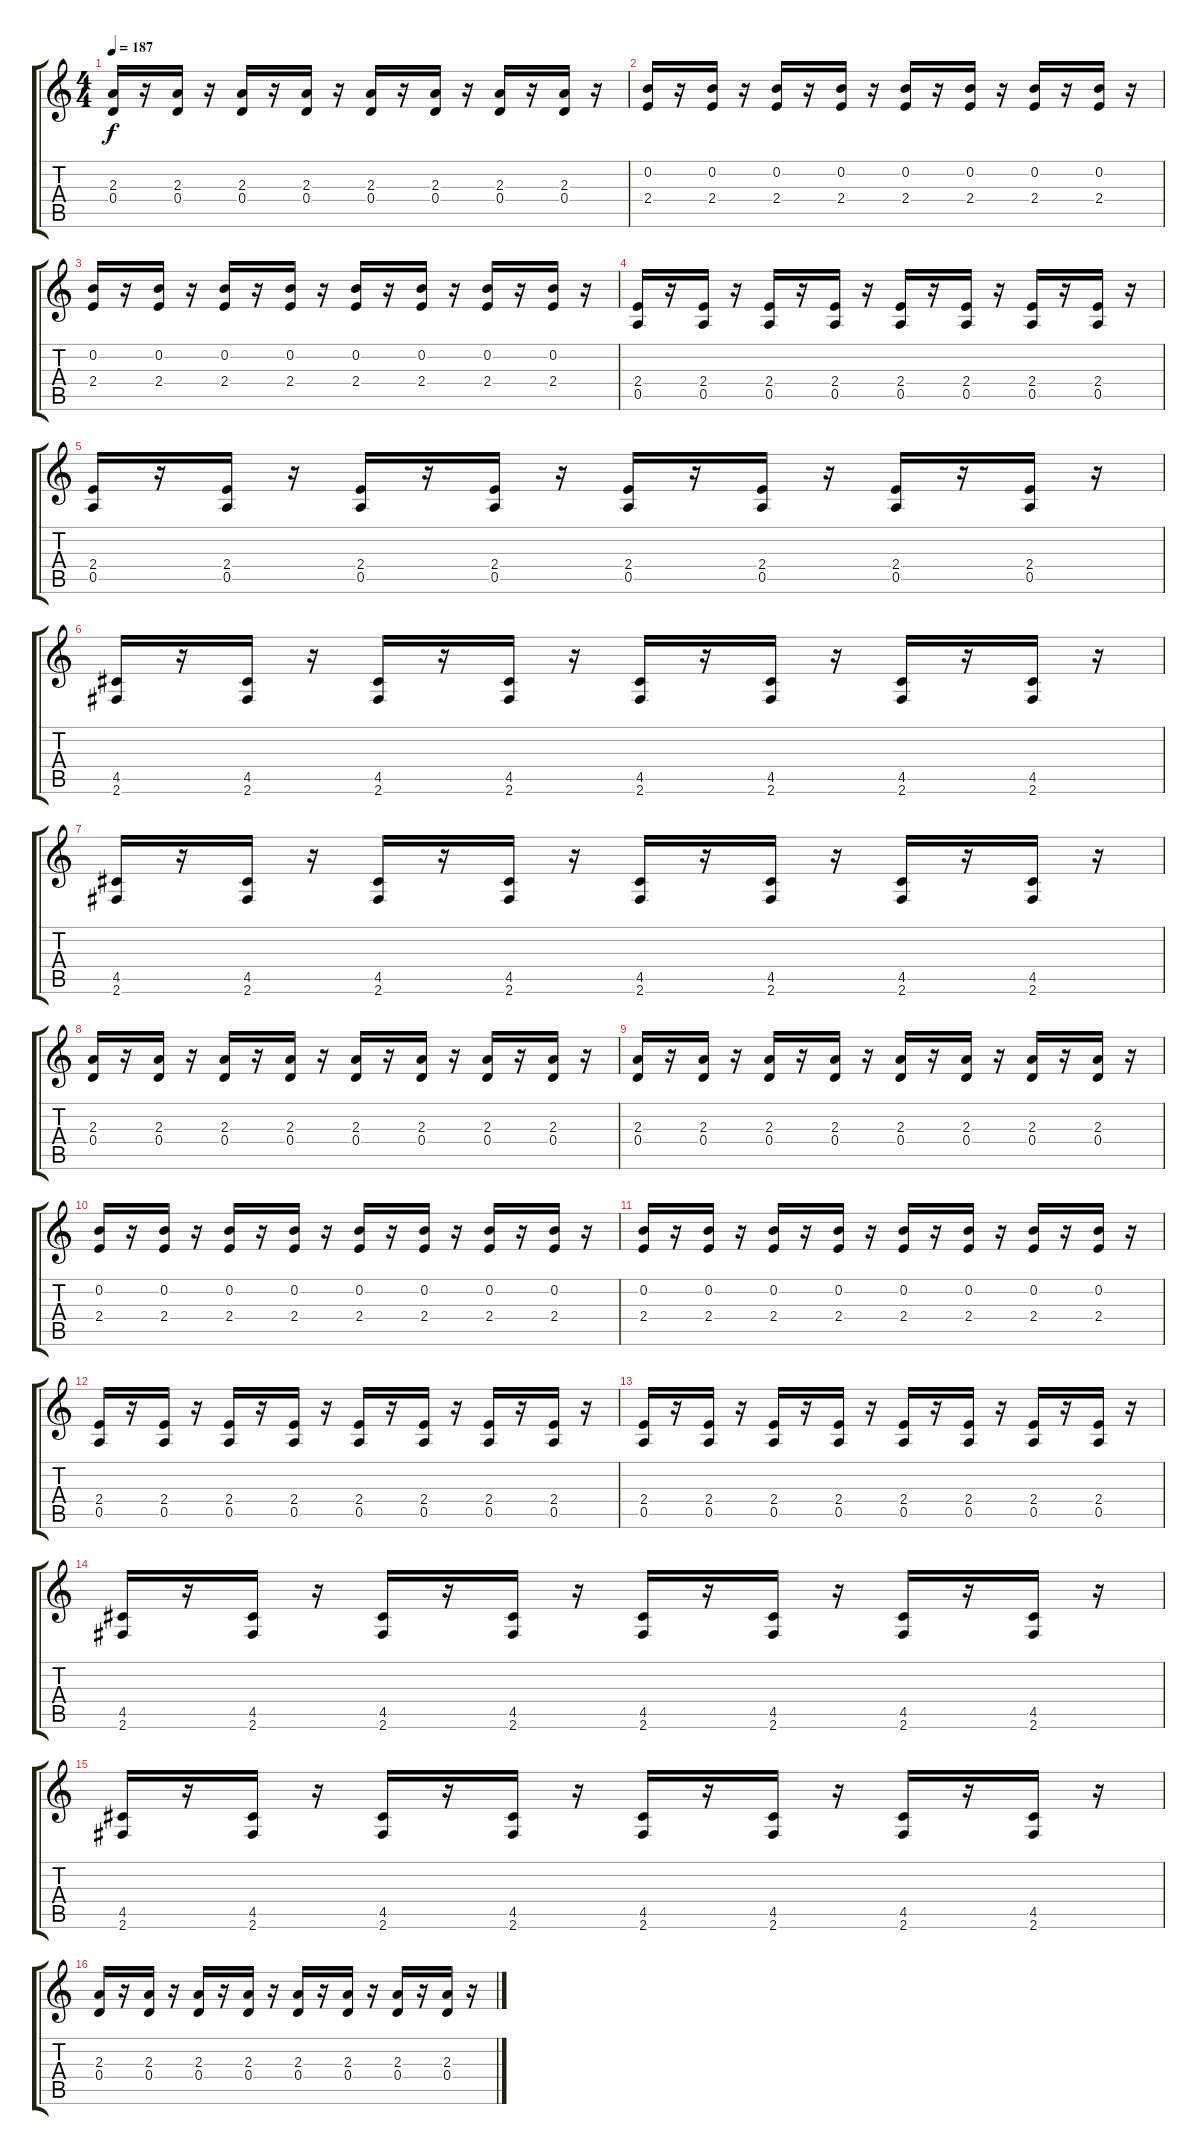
\track "" {instrument overdrivenguitar}
\staff {score tabs}
\tuning (E4 B3 G3 D3 A2 E2) {hide}
\ts (4 4)
\tempo 187
\clef g2
\ks c
(2.3 0.4).16{dy f} r.16 (2.3 0.4).16 r.16 (2.3 0.4).16 r.16 (2.3 0.4).16 r.16 (2.3 0.4).16 r.16 (2.3 0.4).16 r.16 (2.3 0.4).16 r.16 (2.3 0.4).16 r.16 |
(0.2 2.4).16 r.16 (0.2 2.4).16 r.16 (0.2 2.4).16 r.16 (0.2 2.4).16 r.16 (0.2 2.4).16 r.16 (0.2 2.4).16 r.16 (0.2 2.4).16 r.16 (0.2 2.4).16 r.16 |
(0.2 2.4).16 r.16 (0.2 2.4).16 r.16 (0.2 2.4).16 r.16 (0.2 2.4).16 r.16 (0.2 2.4).16 r.16 (0.2 2.4).16 r.16 (0.2 2.4).16 r.16 (0.2 2.4).16 r.16 |
(2.4 0.5).16 r.16 (2.4 0.5).16 r.16 (2.4 0.5).16 r.16 (2.4 0.5).16 r.16 (2.4 0.5).16 r.16 (2.4 0.5).16 r.16 (2.4 0.5).16 r.16 (2.4 0.5).16 r.16 |
(2.4 0.5).16 r.16 (2.4 0.5).16 r.16 (2.4 0.5).16 r.16 (2.4 0.5).16 r.16 (2.4 0.5).16 r.16 (2.4 0.5).16 r.16 (2.4 0.5).16 r.16 (2.4 0.5).16 r.16 |
(4.5 2.6).16 r.16 (4.5 2.6).16 r.16 (4.5 2.6).16 r.16 (4.5 2.6).16 r.16 (4.5 2.6).16 r.16 (4.5 2.6).16 r.16 (4.5 2.6).16 r.16 (4.5 2.6).16 r.16 |
(4.5 2.6).16 r.16 (4.5 2.6).16 r.16 (4.5 2.6).16 r.16 (4.5 2.6).16 r.16 (4.5 2.6).16 r.16 (4.5 2.6).16 r.16 (4.5 2.6).16 r.16 (4.5 2.6).16 r.16 |
(2.3 0.4).16 r.16 (2.3 0.4).16 r.16 (2.3 0.4).16 r.16 (2.3 0.4).16 r.16 (2.3 0.4).16 r.16 (2.3 0.4).16 r.16 (2.3 0.4).16 r.16 (2.3 0.4).16 r.16 |
(2.3 0.4).16 r.16 (2.3 0.4).16 r.16 (2.3 0.4).16 r.16 (2.3 0.4).16 r.16 (2.3 0.4).16 r.16 (2.3 0.4).16 r.16 (2.3 0.4).16 r.16 (2.3 0.4).16 r.16 |
(0.2 2.4).16 r.16 (0.2 2.4).16 r.16 (0.2 2.4).16 r.16 (0.2 2.4).16 r.16 (0.2 2.4).16 r.16 (0.2 2.4).16 r.16 (0.2 2.4).16 r.16 (0.2 2.4).16 r.16 |
(0.2 2.4).16 r.16 (0.2 2.4).16 r.16 (0.2 2.4).16 r.16 (0.2 2.4).16 r.16 (0.2 2.4).16 r.16 (0.2 2.4).16 r.16 (0.2 2.4).16 r.16 (0.2 2.4).16 r.16 |
(2.4 0.5).16 r.16 (2.4 0.5).16 r.16 (2.4 0.5).16 r.16 (2.4 0.5).16 r.16 (2.4 0.5).16 r.16 (2.4 0.5).16 r.16 (2.4 0.5).16 r.16 (2.4 0.5).16 r.16 |
(2.4 0.5).16 r.16 (2.4 0.5).16 r.16 (2.4 0.5).16 r.16 (2.4 0.5).16 r.16 (2.4 0.5).16 r.16 (2.4 0.5).16 r.16 (2.4 0.5).16 r.16 (2.4 0.5).16 r.16 |
(4.5 2.6).16 r.16 (4.5 2.6).16 r.16 (4.5 2.6).16 r.16 (4.5 2.6).16 r.16 (4.5 2.6).16 r.16 (4.5 2.6).16 r.16 (4.5 2.6).16 r.16 (4.5 2.6).16 r.16 |
(4.5 2.6).16 r.16 (4.5 2.6).16 r.16 (4.5 2.6).16 r.16 (4.5 2.6).16 r.16 (4.5 2.6).16 r.16 (4.5 2.6).16 r.16 (4.5 2.6).16 r.16 (4.5 2.6).16 r.16 |
(2.3 0.4).16 r.16 (2.3 0.4).16 r.16 (2.3 0.4).16 r.16 (2.3 0.4).16 r.16 (2.3 0.4).16 r.16 (2.3 0.4).16 r.16 (2.3 0.4).16 r.16 (2.3 0.4).16 r.16
